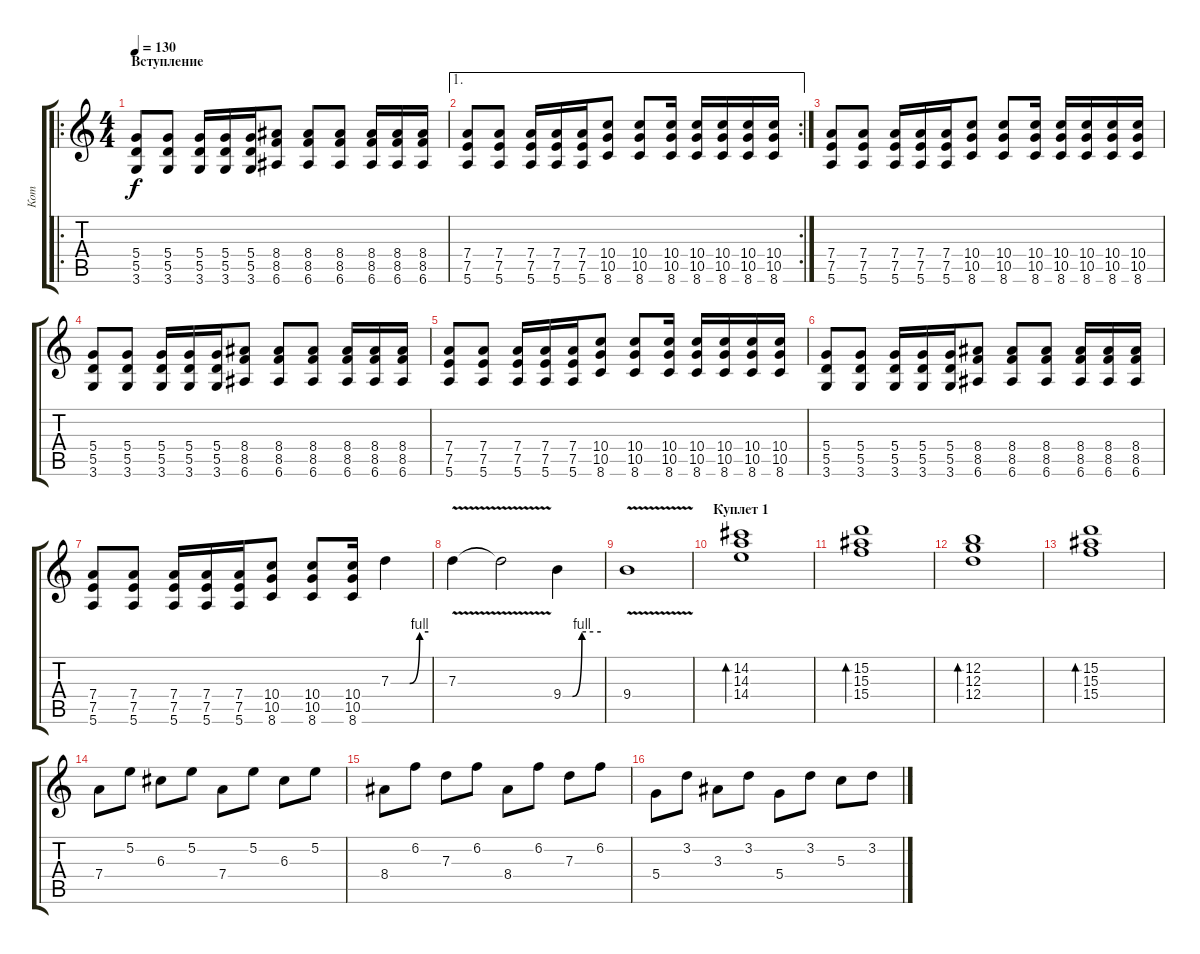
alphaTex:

\track ("Кот" "Кот") {instrument overdrivenguitar}
\staff {score tabs}
\tuning (E4 B3 G3 D3 A2 E2) {hide}
\ro
\ts (4 4)
\section ("" "Вступление")
\tempo 130
\clef g2
\ks c
(5.4 5.5 3.6).8{dy f instrument overdrivenguitar} (5.4 5.5 3.6).8 (5.4 5.5 3.6).16 (5.4 5.5 3.6).16 (5.4 5.5 3.6).16 (8.4 8.5 6.6).8 (8.4 8.5 6.6).8 (8.4 8.5 6.6).8 (8.4 8.5 6.6).16 (8.4 8.5 6.6).16 (8.4 8.5 6.6).16 |
\ae 1
\rc 2
(7.4 7.5 5.6).8 (7.4 7.5 5.6).8 (7.4 7.5 5.6).16 (7.4 7.5 5.6).16 (7.4 7.5 5.6).16 (10.4 10.5 8.6).8 (10.4 10.5 8.6).8 (10.4 10.5 8.6).16 (10.4 10.5 8.6).16 (10.4 10.5 8.6).16 (10.4 10.5 8.6).16 (10.4 10.5 8.6).16 |
(7.4 7.5 5.6).8 (7.4 7.5 5.6).8 (7.4 7.5 5.6).16 (7.4 7.5 5.6).16 (7.4 7.5 5.6).16 (10.4 10.5 8.6).8 (10.4 10.5 8.6).8 (10.4 10.5 8.6).16 (10.4 10.5 8.6).16 (10.4 10.5 8.6).16 (10.4 10.5 8.6).16 (10.4 10.5 8.6).16 |
(5.4 5.5 3.6).8 (5.4 5.5 3.6).8 (5.4 5.5 3.6).16 (5.4 5.5 3.6).16 (5.4 5.5 3.6).16 (8.4 8.5 6.6).8 (8.4 8.5 6.6).8 (8.4 8.5 6.6).8 (8.4 8.5 6.6).16 (8.4 8.5 6.6).16 (8.4 8.5 6.6).16 |
(7.4 7.5 5.6).8 (7.4 7.5 5.6).8 (7.4 7.5 5.6).16 (7.4 7.5 5.6).16 (7.4 7.5 5.6).16 (10.4 10.5 8.6).8 (10.4 10.5 8.6).8 (10.4 10.5 8.6).16 (10.4 10.5 8.6).16 (10.4 10.5 8.6).16 (10.4 10.5 8.6).16 (10.4 10.5 8.6).16 |
(5.4 5.5 3.6).8 (5.4 5.5 3.6).8 (5.4 5.5 3.6).16 (5.4 5.5 3.6).16 (5.4 5.5 3.6).16 (8.4 8.5 6.6).8 (8.4 8.5 6.6).8 (8.4 8.5 6.6).8 (8.4 8.5 6.6).16 (8.4 8.5 6.6).16 (8.4 8.5 6.6).16 |
(7.4 7.5 5.6).8 (7.4 7.5 5.6).8 (7.4 7.5 5.6).16 (7.4 7.5 5.6).16 (7.4 7.5 5.6).16 (10.4 10.5 8.6).8 (10.4 10.5 8.6).8 (10.4 10.5 8.6).16 7.3{be (custom 0 0 16 0 30 0 46 4 60 4)}.4 |
7.3{v}.4 7.3{t}.2 9.4{be (custom 0 0 15 0 30 4 48 4 60 4)}.4 |
9.4{v}.1 |
\section ("" "Куплет 1")
(14.2 14.3 14.4).1{bd 240 instrument electricguitarjazz} |
(15.2 15.3 15.4).1{bd 240} |
(12.2 12.3 12.4).1{bd 240} |
(15.2 15.3 15.4).1{bd 240} |
7.4.8 5.2.8 6.3.8 5.2.8 7.4.8 5.2.8 6.3.8 5.2.8 |
8.4.8 6.2.8 7.3.8 6.2.8 8.4.8 6.2.8 7.3.8 6.2.8 |
5.4.8 3.2.8 3.3.8 3.2.8 5.4.8 3.2.8 5.3.8 3.2.8
